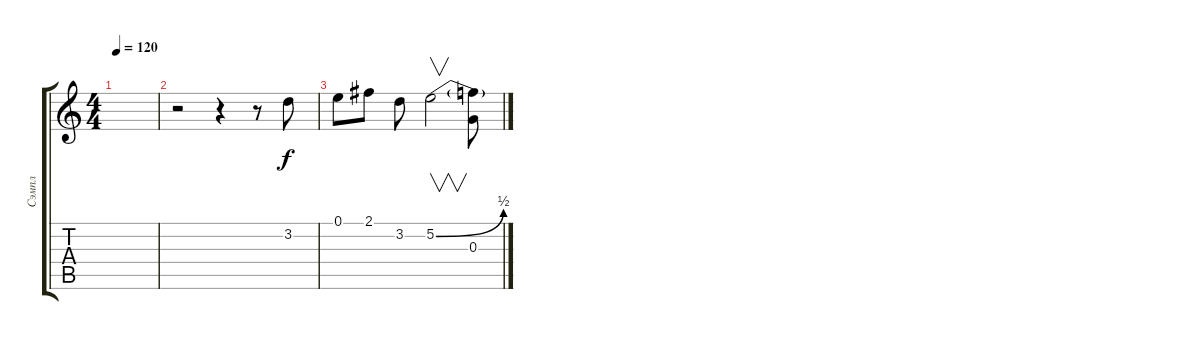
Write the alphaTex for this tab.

\track ("Сэмпл" "Сэмпл") {instrument electricguitarclean}
\staff {score tabs}
\tuning (E4 B3 G3 D3 A2 E2) {hide}
\ts (4 4)
\tempo 120
\clef g2
\ks c
|
r.2 r.4 r.8 3.2.8 |
0.1.8 2.1.8 3.2.8 5.2{be (bend 0 0 60 2)}.2{v} (5.2{t} 0.3).8
